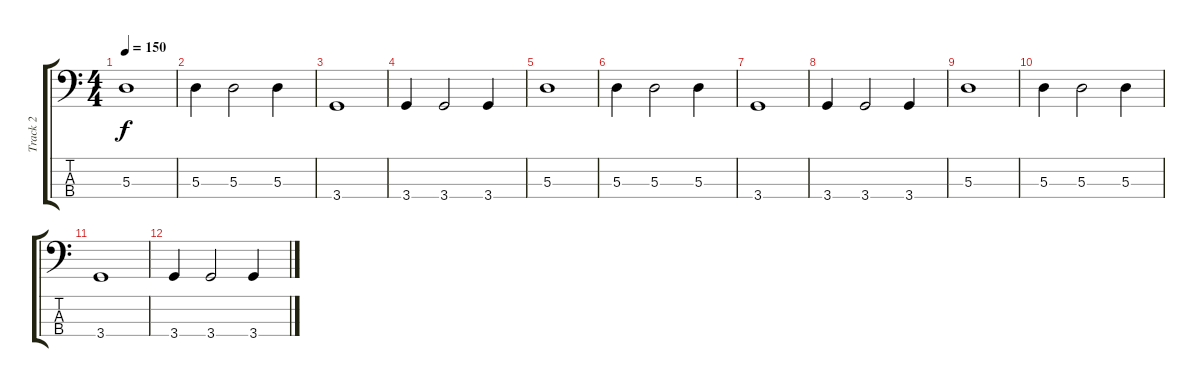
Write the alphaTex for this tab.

\track ("Track 2" "Track 2") {instrument electricbasspick}
\staff {score tabs}
\tuning (G2 D2 A1 E1) {hide}
\ts (4 4)
\tempo 150
\clef f4
\ks c
5.3.1{dy f} |
5.3.4 5.3.2 5.3.4 |
3.4.1 |
3.4.4 3.4.2 3.4.4 |
5.3.1 |
5.3.4 5.3.2 5.3.4 |
3.4.1 |
3.4.4 3.4.2 3.4.4 |
5.3.1 |
5.3.4 5.3.2 5.3.4 |
3.4.1 |
3.4.4 3.4.2 3.4.4
